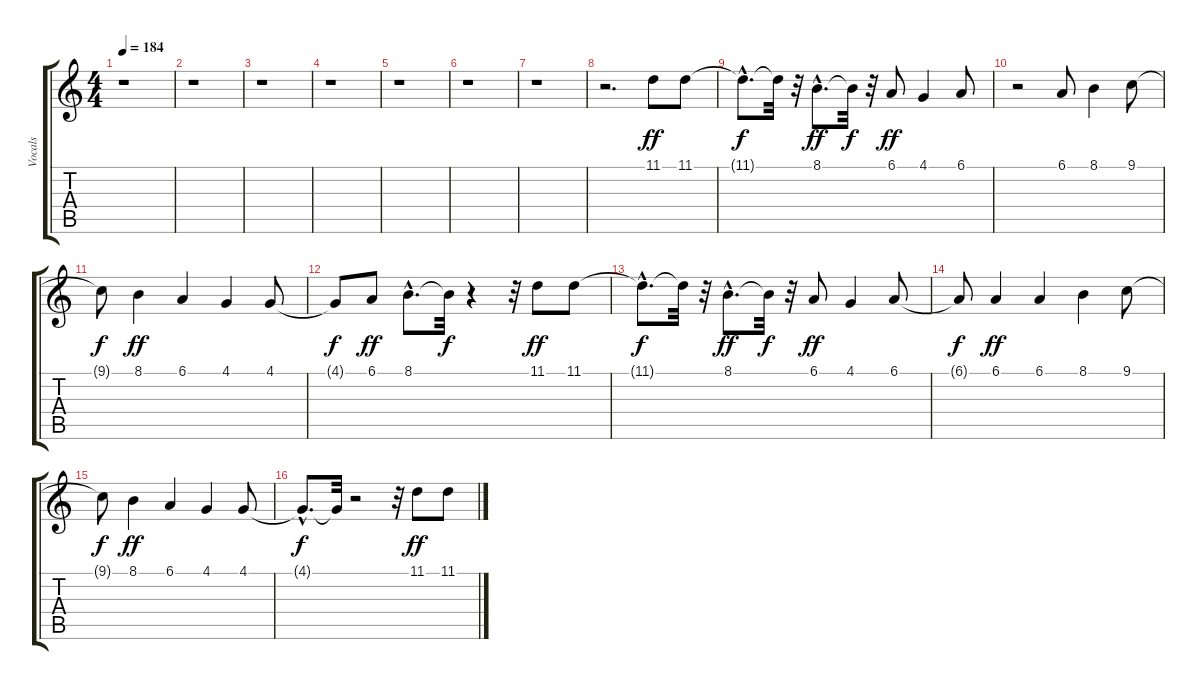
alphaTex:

\track ("Vocals" "Vocals") {instrument altosax}
\staff {score tabs}
\tuning (Eb4 Bb3 Gb3 Db3 Ab2 Eb2) {hide}
\ts (4 4)
\tempo 184
\clef g2
\ks c
r.1{dy ff instrument altosax} |
r.1 |
r.1 |
r.1 |
r.1 |
r.1 |
r.1 |
r.2{d} 11.1.8 11.1.8 |
11.1{hac t}.8{d dy f} 11.1{t}.32 r.32 8.1{hac}.8{d dy ff} 8.1{t}.32{dy f} r.32 6.1.8{dy ff} 4.1.4 6.1.8 |
r.2 6.1.8 8.1.4 9.1.8 |
9.1{t}.8{dy f} 8.1.4{dy ff} 6.1.4 4.1.4 4.1.8 |
4.1{t}.8{dy f} 6.1.8{dy ff} 8.1{hac}.8{d} 8.1{t}.32{dy f} r.4 r.32 11.1.8{dy ff} 11.1.8 |
11.1{hac t}.8{d dy f} 11.1{t}.32 r.32 8.1{hac}.8{d dy ff} 8.1{t}.32{dy f} r.32 6.1.8{dy ff} 4.1.4 6.1.8 |
6.1{t}.8{dy f} 6.1.4{dy ff} 6.1.4 8.1.4 9.1.8 |
9.1{t}.8{dy f} 8.1.4{dy ff} 6.1.4 4.1.4 4.1.8 |
4.1{hac t}.8{d dy f} 4.1{t}.32 r.2 r.32 11.1.8{dy ff} 11.1.8
